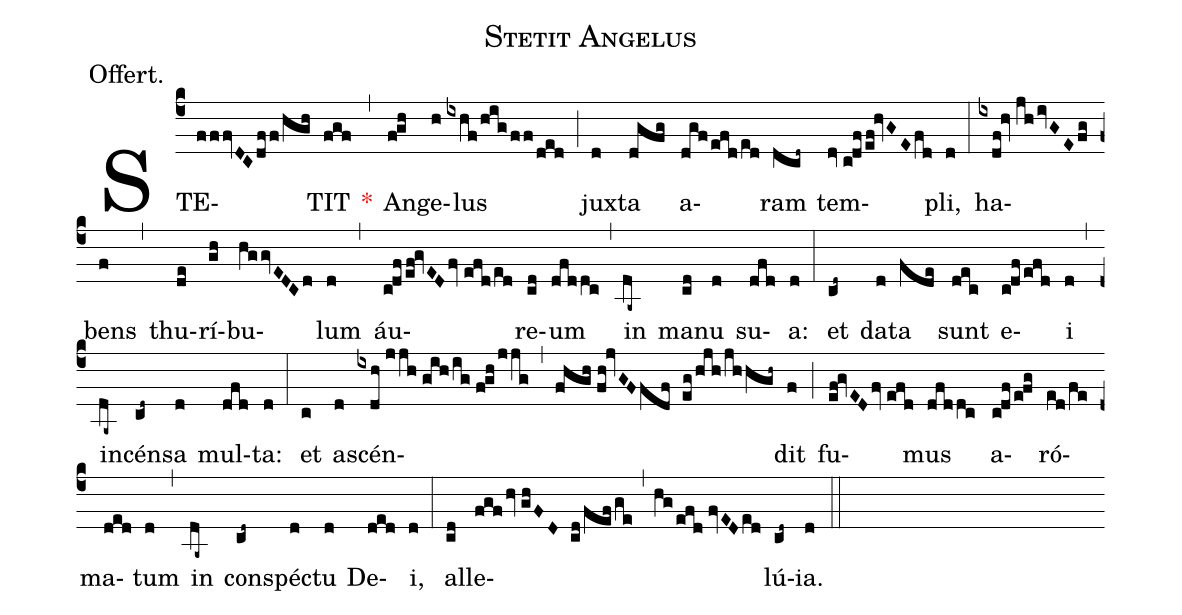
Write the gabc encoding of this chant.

name:Stetit Angelus;
annotation:Offert.;
mode:I.;
office-part:Offertory;
%%
(c4) STE(fffvDCdff/hgh)TIT(fgf) <v>\red{*}</v>(,) An(f!gh)ge(h)lus(ixhf/hig/ff/ded) (;) jux(d)ta(dgfg) a(dgf/efd/ed)ram(dcd~) tem(dv//c!df/ef!hvGEfd)pli,(d) (:) ha(ixdf!hv//jhivGEfg)bens(f) (,) thu(de)rí(gh)bu(hggvEDCd)lum(d) (,) áu(c!df/ef!gvEDfv//efd/ed)re(cd)um(dfddc) (,) in(da~) ma(cd)nu(d) su(dfd)a:(d) (:) et(cd~) da(d)ta(fde) sunt(dec) e(c!df/efd)i(d) (,) in(da~)cén(cd~)sa(d) mul(dfd)ta:(d) (:) et(c) a(d)scén(ixdh//jjh//gih/ig//f!gh/jjg,fhgh//fh!jvGFfdf eg/hjh/jhhgh~)dit(f) (;) fu(ef!gvEDfv//efd)mus(dfddc) a(c!df/e!fg)ró(ed/fe)ma(ded)tum(d) (,) in(da~) con(cd~)spé(d)ctu(d) De(ded)i,(d) (:) al(cd)le(fgfhv//ghFD cd/fef/ge,hg/efd//fvEDed)lú(cd~)ia.(d) (::)
